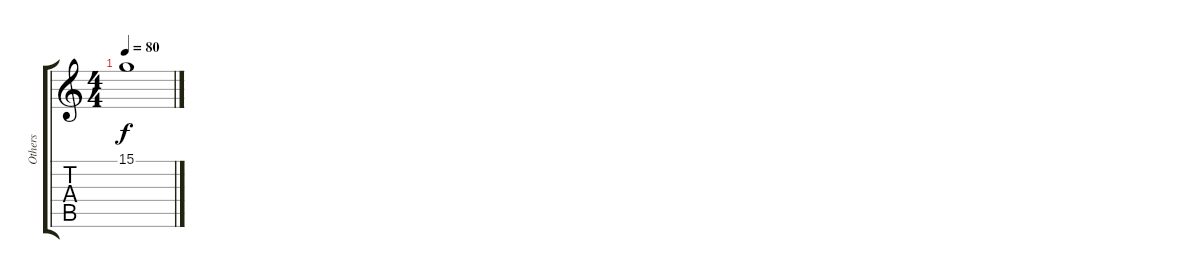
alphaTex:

\track ("Others" "Others") {instrument pad7halo}
\staff {score tabs}
\tuning (E4 B3 G3 D3 A2 E2) {hide}
\ts (4 4)
\tempo 80
\clef g2
\ks c
15.1.1{dy f}
